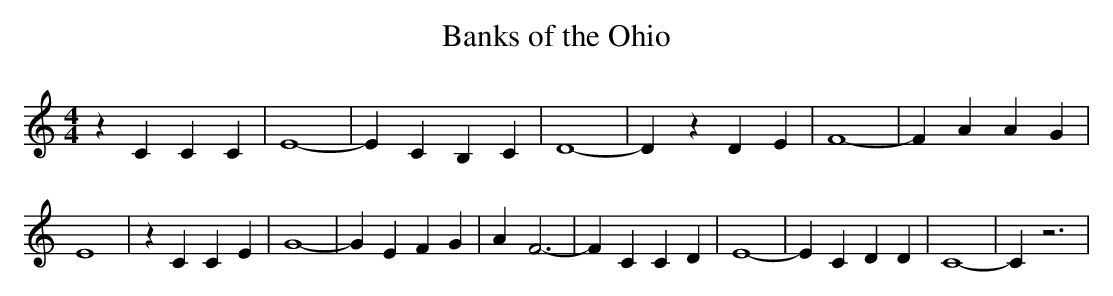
X:1
T:Banks of the Ohio
M:4/4
L:1/4
K:C
 z C C C| E4-| E C B, C| D4-| D z D E| F4-| F A A G| E4| z C C E| G4-|\
 G E F G| A- F3-| F C C D| E4-| E C D D| C4-| C z3|
